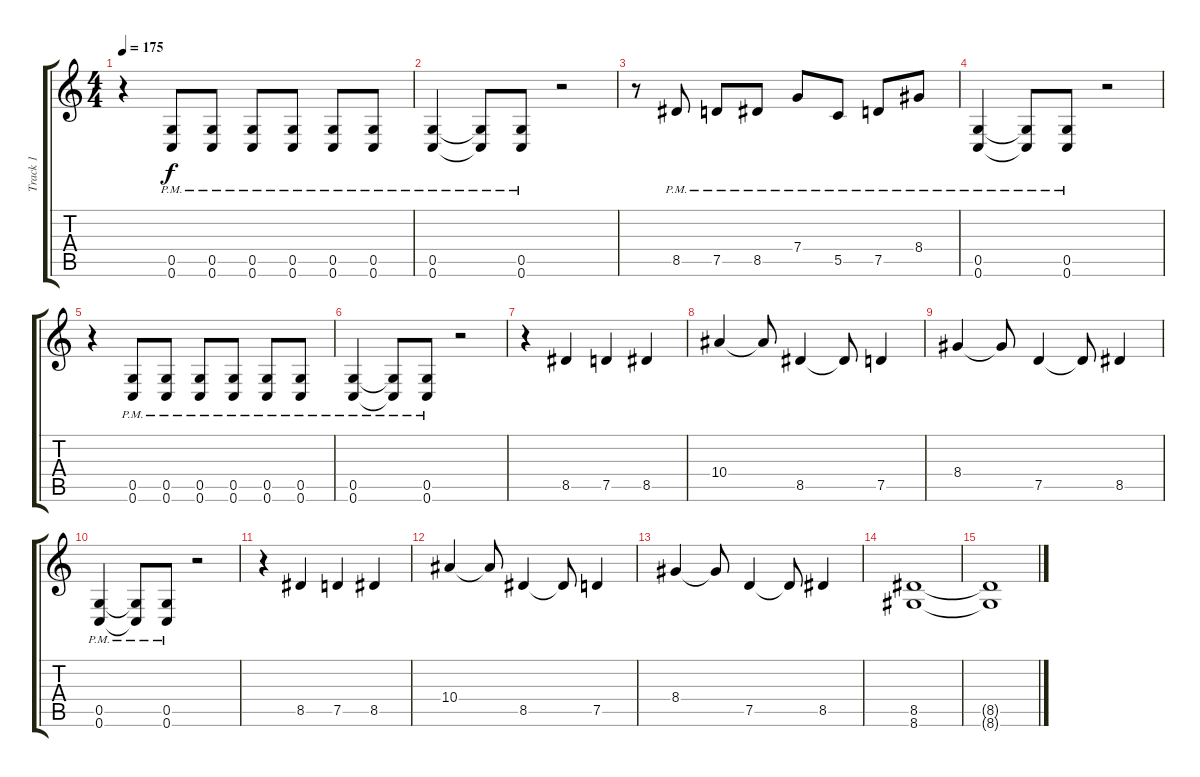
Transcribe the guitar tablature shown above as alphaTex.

\track ("Track 1" "Track 1") {instrument distortionguitar}
\staff {score tabs}
\tuning (D4 A3 F3 C3 G2 C2) {hide}
\ts (4 4)
\tempo 175
\clef g2
\ks c
r.4{dy f} (0.5{pm} 0.6{pm}).8 (0.5{pm} 0.6{pm}).8 (0.5{pm} 0.6{pm}).8 (0.5{pm} 0.6{pm}).8 (0.5{pm} 0.6{pm}).8 (0.5{pm} 0.6{pm}).8 |
(0.5{pm} 0.6{pm}).4 (0.5{pm t} 0.6{pm t}).8 (0.5{pm} 0.6{pm}).8 r.2 |
r.8 8.5{pm}.8 7.5{pm}.8 8.5{pm}.8 7.4{pm}.8 5.5{pm}.8 7.5{pm}.8 8.4{pm}.8 |
(0.5{pm} 0.6{pm}).4 (0.5{pm t} 0.6{pm t}).8 (0.5{pm} 0.6{pm}).8 r.2 |
r.4 (0.5{pm} 0.6{pm}).8 (0.5{pm} 0.6{pm}).8 (0.5{pm} 0.6{pm}).8 (0.5{pm} 0.6{pm}).8 (0.5{pm} 0.6{pm}).8 (0.5{pm} 0.6{pm}).8 |
(0.5{pm} 0.6{pm}).4 (0.5{pm t} 0.6{pm t}).8 (0.5{pm} 0.6{pm}).8 r.2 |
r.4 8.5.4 7.5.4 8.5.4 |
10.4.4 10.4{t}.8 8.5.4 8.5{t}.8 7.5.4 |
8.4.4 8.4{t}.8 7.5.4 7.5{t}.8 8.5.4 |
(0.5{pm} 0.6{pm}).4 (0.5{pm t} 0.6{pm t}).8 (0.5{pm} 0.6{pm}).8 r.2 |
r.4 8.5.4 7.5.4 8.5.4 |
10.4.4 10.4{t}.8 8.5.4 8.5{t}.8 7.5.4 |
8.4.4 8.4{t}.8 7.5.4 7.5{t}.8 8.5.4 |
(8.5 8.6).1 |
(8.5{t} 8.6{t}).1
